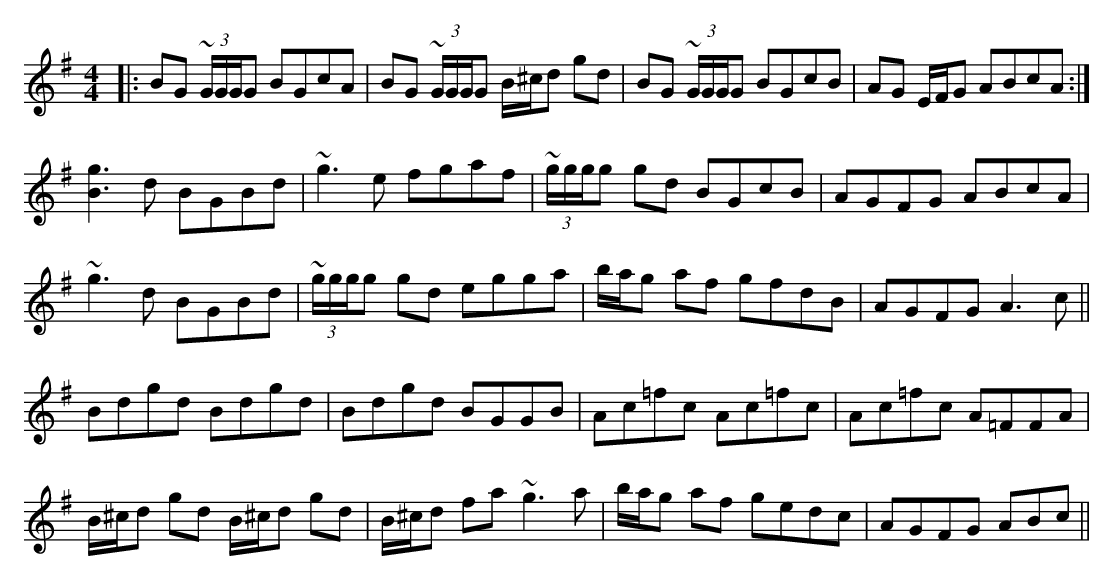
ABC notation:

X:1
M:4/4
K:G
|:BG ~(3G/G/G/G BGcA|BG ~(3G/G/G/G B/^c/d gd| BG ~(3G/G/G/G BGcB|AG E/F/G ABcA:|
[g3B3] d BGBd|~g3 e fgaf|~(3g/g/g/g gd BGcB|AGFG ABcA|
~g3 d BGBd|~(3g/g/g/g gd egga|b/a/g af gfdB|AGFG A3 c||
Bdgd Bdgd|Bdgd BGGB|Ac=fc Ac=fc|Ac=fc A=FFA|
B/^c/d gd B/^c/d gd|B/^c/d fa ~g3 a|b/a/g af gedc|AGFG ABc||
